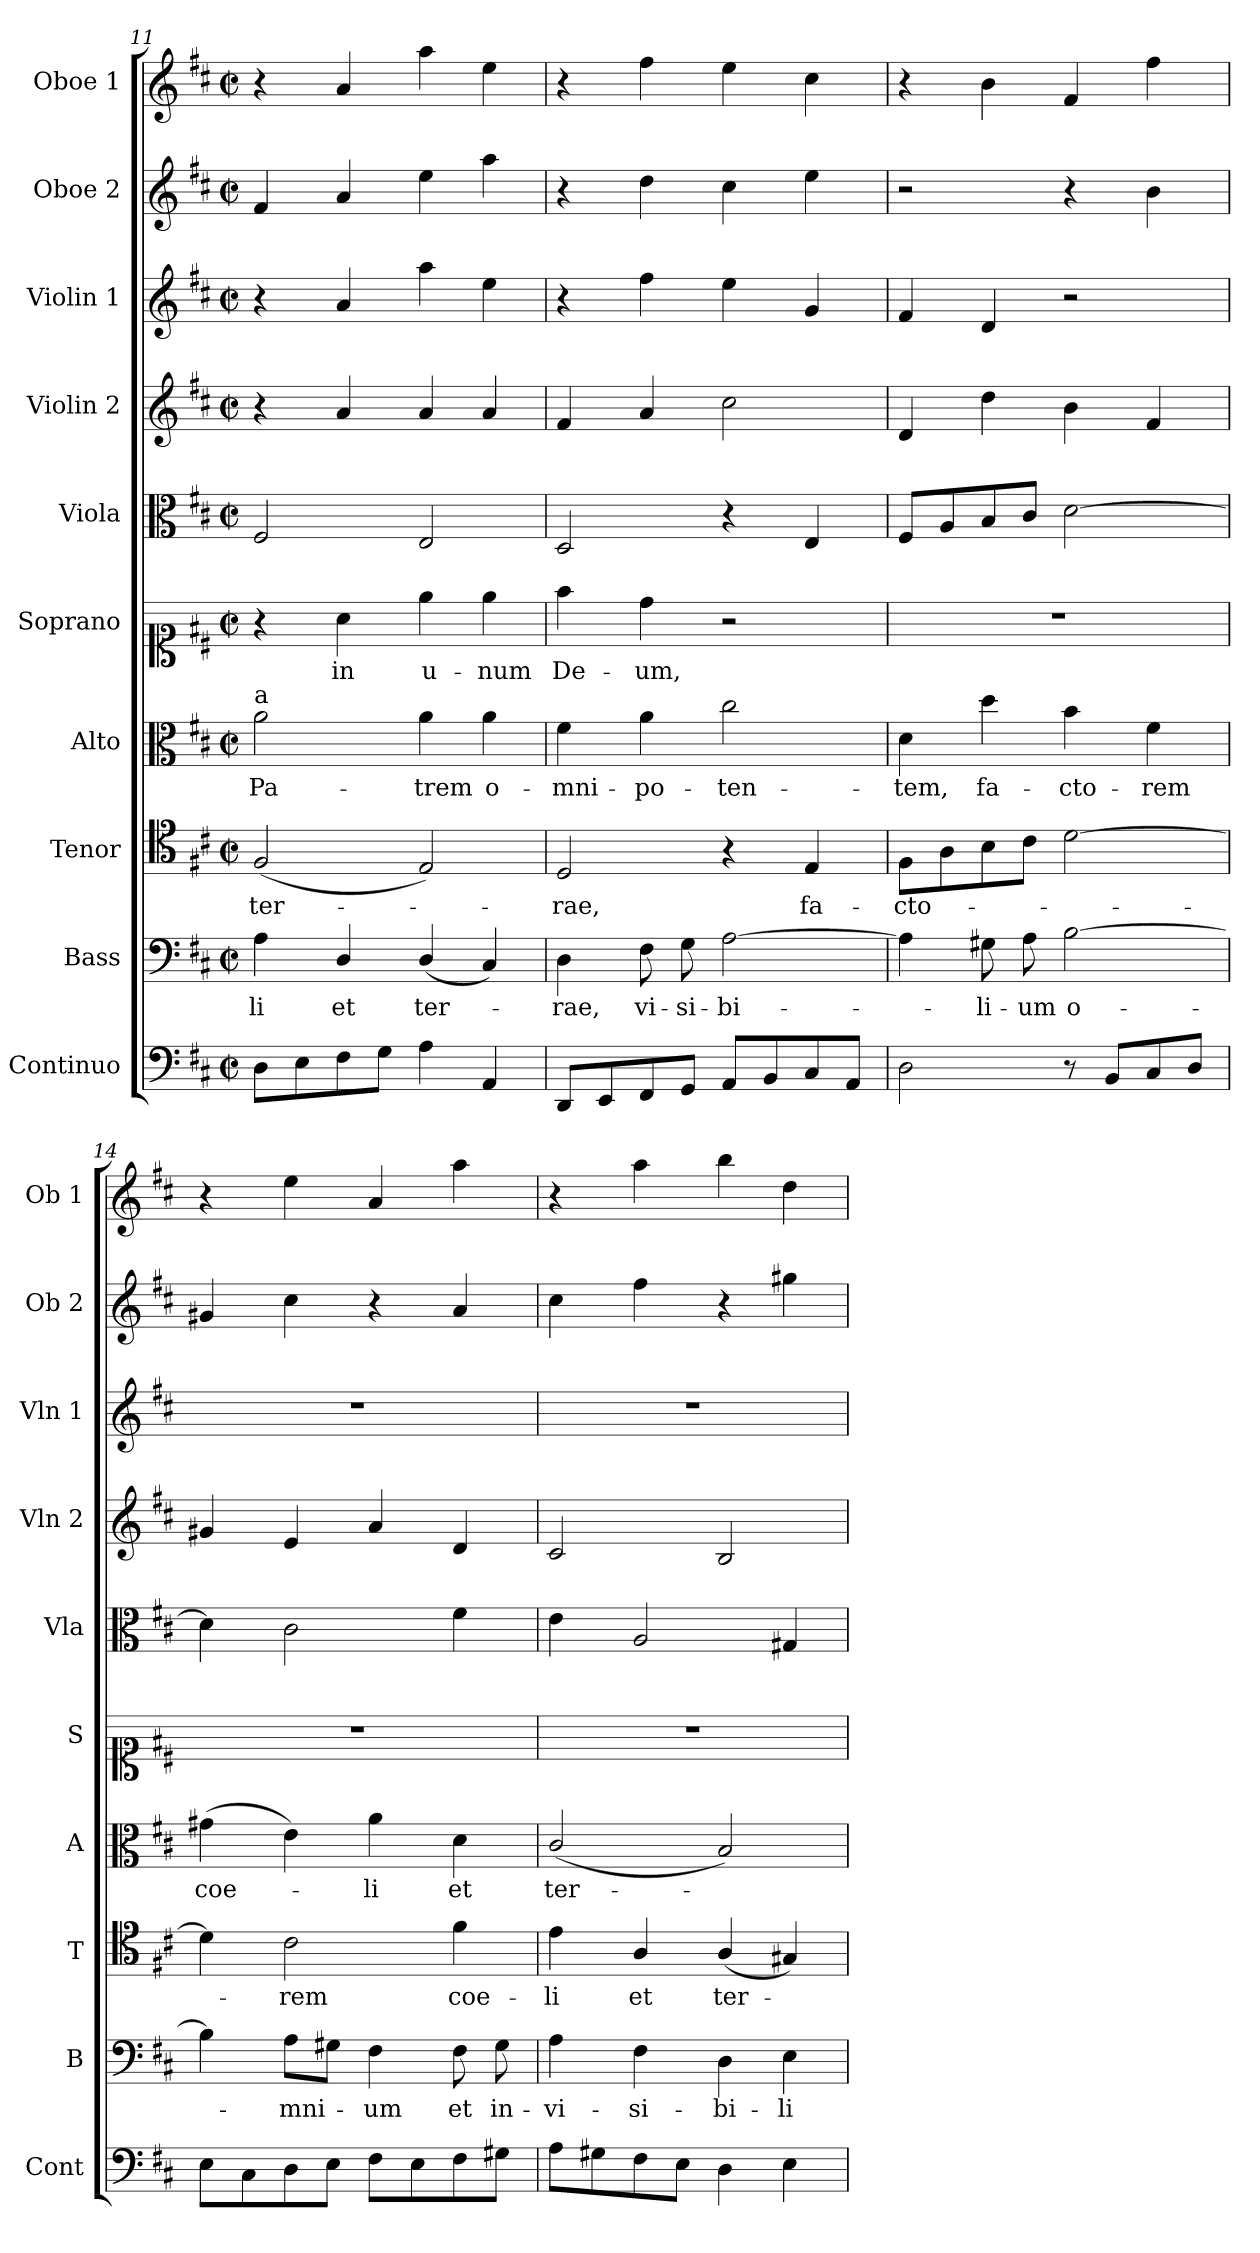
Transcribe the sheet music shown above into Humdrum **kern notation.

**kern	**kern	**text	**kern	**text	**kern	**text	**kern	**text	**kern	**kern	**kern	**kern	**kern
*part10	*part9	*part9	*part8	*part8	*part7	*part7	*part6	*part6	*part5	*part4	*part3	*part2	*part1
*staff10	*staff9	*staff9	*staff8	*staff8	*staff7	*staff7	*staff6	*staff6	*staff5	*staff4	*staff3	*staff2	*staff1
*I"Continuo	*I"Bass	*	*I"Tenor	*	*I"Alto	*	*I"Soprano	*	*I"Viola	*I"Violin 2	*I"Violin 1	*I"Oboe 2	*I"Oboe 1
*I'Cont	*I'B	*	*I'T	*	*I'A	*	*I'S	*	*I'Vla	*I'Vln 2	*I'Vln 1	*I'Ob 2	*I'Ob 1
*clefF4	*clefF4	*	*clefC4	*	*clefC3	*	*clefC1	*	*clefC3	*clefG2	*clefG2	*clefG2	*clefG2
*k[f#c#]	*k[f#c#]	*	*k[f#c#]	*	*k[f#c#]	*	*k[f#c#]	*	*k[f#c#]	*k[f#c#]	*k[f#c#]	*k[f#c#]	*k[f#c#]
*M2/2	*M2/2	*	*M2/2	*	*M2/2	*	*M2/2	*	*M2/2	*M2/2	*M2/2	*M2/2	*M2/2
*met(c|)	*met(c|)	*	*met(c|)	*	*met(c|)	*	*met(c|)	*	*met(c|)	*met(c|)	*met(c|)	*met(c|)	*met(c|)
=11	=11	=11	=11	=11	=11	=11	=11	=11	=11	=11	=11	=11	=11
!	!	!	!	!	!LO:TX:a:t=a	!	!	!	!	!	!	!	!
!	!	!LO:LY:b	!	!LO:LY:b	!	!LO:LY:b	!	!	!	!	!	!	!
8D\L	4A\	-li	(2F#/	ter-	2a\	Pa-	4r	.	2F#/	4r	4r	4f#/	4r
8E\	.	.	.	.	.	.	.	.	.	.	.	.	.
!	!	!LO:LY:b	!	!	!	!	!	!LO:LY:b	!	!	!	!	!
8F#\	4D/	et	.	.	.	.	4a\	in	.	4a/	4a/	4a/	4a/
8G\J	.	.	.	.	.	.	.	.	.	.	.	.	.
!	!	!LO:LY:b	!	!	!	!LO:LY:b	!	!LO:LY:b	!	!	!	!	!
4A\	(4D/	ter-	2E/)	.	4a\	-trem	4ee\	u-	2E/	4a/	4aa\	4ee\	4aa\
!	!	!	!	!	!	!LO:LY:b	!	!LO:LY:b	!	!	!	!	!
4AA/	4C#/)	.	.	.	4a\	o-	4ee\	-num	.	4a/	4ee\	4aa\	4ee\
=12	=12	=12	=12	=12	=12	=12	=12	=12	=12	=12	=12	=12	=12
!	!	!LO:LY:b	!	!LO:LY:b	!	!LO:LY:b	!	!LO:LY:b	!	!	!	!	!
8DD/L	4D\	-rae,	2D/	-rae,	4f#\	-mni-	4ff#\	De-	2D/	4f#/	4r	4r	4r
8EE/	.	.	.	.	.	.	.	.	.	.	.	.	.
!	!	!LO:LY:b	!	!	!	!LO:LY:b	!	!LO:LY:b	!	!	!	!	!
8FF#/	8F#\	vi-	.	.	4a\	-po-	4dd\	-um,	.	4a/	4ff#\	4dd\	4ff#\
!	!	!LO:LY:b	!	!	!	!	!	!	!	!	!	!	!
8GG/J	8G\	-si-	.	.	.	.	.	.	.	.	.	.	.
!	!	!LO:LY:b	!	!	!	!LO:LY:b	!	!	!	!	!	!	!
8AA/L	[2A\	-bi-	4r	.	2cc#\	-ten-	2r	.	4r	2cc#\	4ee\	4cc#\	4ee\
8BB/	.	.	.	.	.	.	.	.	.	.	.	.	.
!	!	!	!	!LO:LY:b	!	!	!	!	!	!	!	!	!
8C#/	.	.	4E/	fa-	.	.	.	.	4E/	.	4g/	4ee\	4cc#\
8AA/J	.	.	.	.	.	.	.	.	.	.	.	.	.
=13	=13	=13	=13	=13	=13	=13	=13	=13	=13	=13	=13	=13	=13
!	!	!	!	!LO:LY:b	!	!LO:LY:b	!	!	!	!	!	!	!
2D\	4A\]	.	8F#\L	-cto-	4d\	-tem,	1r	.	8F#/L	4d/	4f#/	2r	4r
.	.	.	8A\	.	.	.	.	.	8A/	.	.	.	.
!	!	!LO:LY:b	!	!	!	!LO:LY:b	!	!	!	!	!	!	!
.	8G#X\	-li-	8B\	.	4dd\	fa-	.	.	8B/	4dd\	4d/	.	4b\
!	!	!LO:LY:b	!	!	!	!	!	!	!	!	!	!	!
.	8A\	-um	8c#\J	.	.	.	.	.	8c#/J	.	.	.	.
!	!	!LO:LY:b	!	!	!	!LO:LY:b	!	!	!	!	!	!	!
8r	[2B\	o-	[2d\	.	4b\	-cto-	.	.	[2d\	4b\	2r	4r	4f#/
8BB/L	.	.	.	.	.	.	.	.	.	.	.	.	.
!	!	!	!	!	!	!LO:LY:b	!	!	!	!	!	!	!
8C#/	.	.	.	.	4f#\	-rem	.	.	.	4f#/	.	4b\	4ff#\
8D/J	.	.	.	.	.	.	.	.	.	.	.	.	.
!!LO:PB:g=z
=14	=14	=14	=14	=14	=14	=14	=14	=14	=14	=14	=14	=14	=14
!	!	!	!	!	!	!LO:LY:b	!	!	!	!	!	!	!
8E\L	4B\]	.	4d\]	.	(4g#X\	coe-	1r	.	4d\]	4g#X/	1r	4g#X/	4r
8C#\	.	.	.	.	.	.	.	.	.	.	.	.	.
!	!	!LO:LY:b	!	!LO:LY:b	!	!	!	!	!	!	!	!	!
8D\	8A\L	-mni-	2c#\	-rem	4e\)	.	.	.	2c#\	4e/	.	4cc#\	4ee\
8E\J	8G#X\J	.	.	.	.	.	.	.	.	.	.	.	.
!	!	!LO:LY:b	!	!	!	!LO:LY:b	!	!	!	!	!	!	!
8F#\L	4F#\	-um	.	.	4a\	-li	.	.	.	4a/	.	4r	4a/
8E\	.	.	.	.	.	.	.	.	.	.	.	.	.
!	!	!LO:LY:b	!	!LO:LY:b	!	!LO:LY:b	!	!	!	!	!	!	!
8F#\	8F#\	et	4f#\	coe-	4d\	et	.	.	4f#\	4d/	.	4a/	4aa\
!	!	!LO:LY:b	!	!	!	!	!	!	!	!	!	!	!
8G#X\J	8G#\	in-	.	.	.	.	.	.	.	.	.	.	.
=15	=15	=15	=15	=15	=15	=15	=15	=15	=15	=15	=15	=15	=15
!	!	!LO:LY:b	!	!LO:LY:b	!	!LO:LY:b	!	!	!	!	!	!	!
8A\L	4A\	-vi-	4e\	-li	(2c#/	ter-	1r	.	4e\	2c#/	1r	4cc#\	4r
8G#X\	.	.	.	.	.	.	.	.	.	.	.	.	.
!	!	!LO:LY:b	!	!LO:LY:b	!	!	!	!	!	!	!	!	!
8F#\	4F#\	-si-	4A/	et	.	.	.	.	2A/	.	.	4ff#\	4aa\
8E\J	.	.	.	.	.	.	.	.	.	.	.	.	.
!	!	!LO:LY:b	!	!LO:LY:b	!	!	!	!	!	!	!	!	!
4D\	4D\	-bi-	(4A/	ter-	2B/)	.	.	.	.	2B/	.	4r	4bb\
!	!	!LO:LY:b	!	!	!	!	!	!	!	!	!	!	!
4E\	4E\	-li-	4G#X/)	.	.	.	.	.	4G#X/	.	.	4gg#X\	4dd\
=	=	=	=	=	=	=	=	=	=	=	=	=	=
*-	*-	*-	*-	*-	*-	*-	*-	*-	*-	*-	*-	*-	*-
